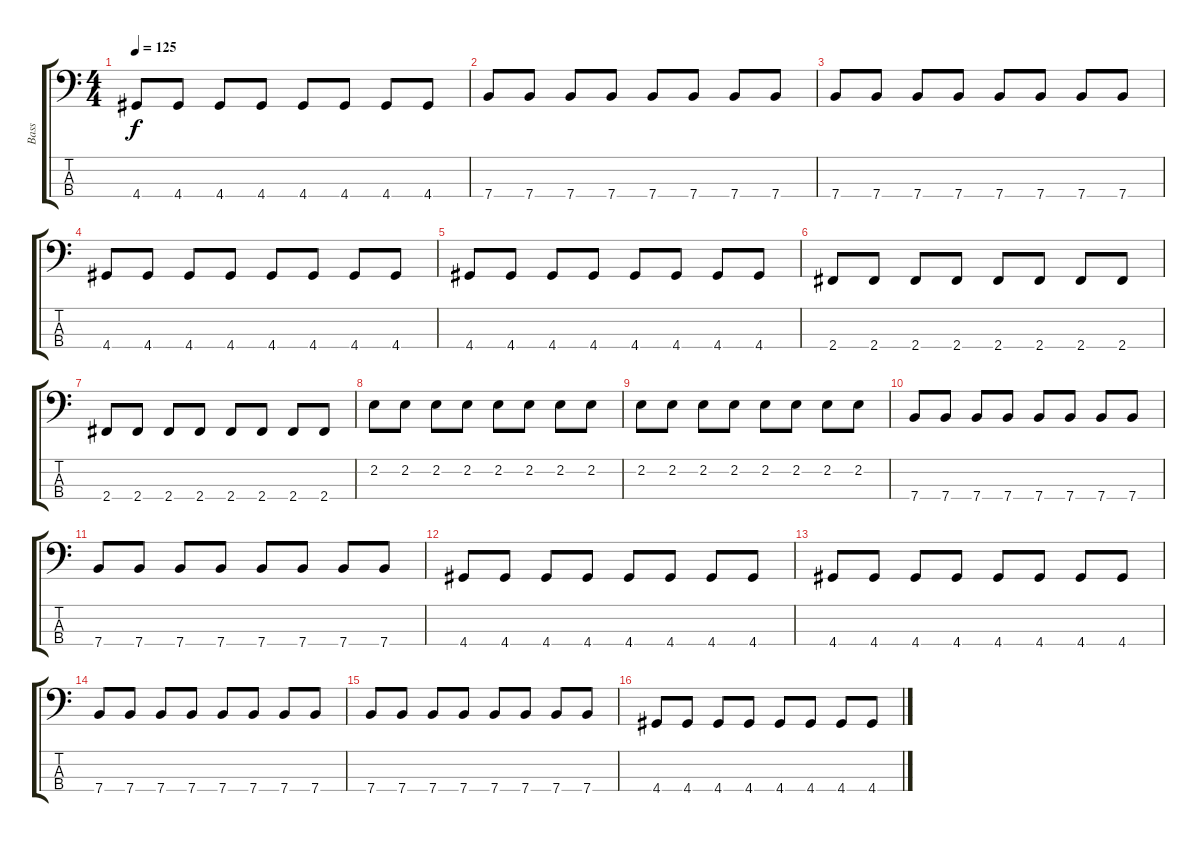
\track ("Bass" "Bass") {instrument electricbassfinger}
\staff {score tabs}
\tuning (G2 D2 A1 E1) {hide}
\ts (4 4)
\tempo 125
\clef f4
\ks c
4.4.8{dy f} 4.4.8 4.4.8 4.4.8 4.4.8 4.4.8 4.4.8 4.4.8 |
7.4.8 7.4.8 7.4.8 7.4.8 7.4.8 7.4.8 7.4.8 7.4.8 |
7.4.8 7.4.8 7.4.8 7.4.8 7.4.8 7.4.8 7.4.8 7.4.8 |
4.4.8 4.4.8 4.4.8 4.4.8 4.4.8 4.4.8 4.4.8 4.4.8 |
4.4.8 4.4.8 4.4.8 4.4.8 4.4.8 4.4.8 4.4.8 4.4.8 |
2.4.8 2.4.8 2.4.8 2.4.8 2.4.8 2.4.8 2.4.8 2.4.8 |
2.4.8 2.4.8 2.4.8 2.4.8 2.4.8 2.4.8 2.4.8 2.4.8 |
2.2.8 2.2.8 2.2.8 2.2.8 2.2.8 2.2.8 2.2.8 2.2.8 |
2.2.8 2.2.8 2.2.8 2.2.8 2.2.8 2.2.8 2.2.8 2.2.8 |
7.4.8 7.4.8 7.4.8 7.4.8 7.4.8 7.4.8 7.4.8 7.4.8 |
7.4.8 7.4.8 7.4.8 7.4.8 7.4.8 7.4.8 7.4.8 7.4.8 |
4.4.8 4.4.8 4.4.8 4.4.8 4.4.8 4.4.8 4.4.8 4.4.8 |
4.4.8 4.4.8 4.4.8 4.4.8 4.4.8 4.4.8 4.4.8 4.4.8 |
7.4.8 7.4.8 7.4.8 7.4.8 7.4.8 7.4.8 7.4.8 7.4.8 |
7.4.8 7.4.8 7.4.8 7.4.8 7.4.8 7.4.8 7.4.8 7.4.8 |
4.4.8 4.4.8 4.4.8 4.4.8 4.4.8 4.4.8 4.4.8 4.4.8
